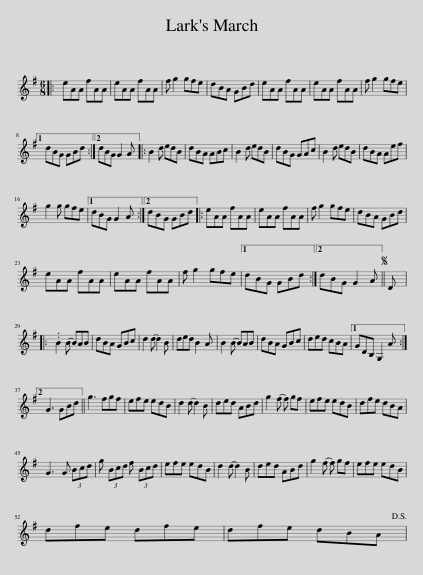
X:1
L:1/8
M:6/8
I:linebreak $
K:G
V:1 treble
V:1
|: eAA fAA | eAA fAA | f g2 gfe | dBA GBd | eAA fAA | %5
 eAA fAA | f g2 gfe |1$ dBG GBd :|2 dBG G2 A |: B2 d edB | %10
 dBA ABc | B2 d edB | dBG GAc | B2 d edB | dBA Aef |$ %15
 g2 g gfe |1 dBG G2 A :|2 dBG GBd |: eAA fAA | eAA fAA | %20
 f g2 gfe | dBA GBd |$ eAA fAA | eAA fAA | f g2 gfe |1 %25
 dBG GBd :|2 dBG G2 A ||S D |:$ .B2 (B B)AB | dBA GBc | %30
 d2 (d d2) B | ded B2 A | B2 (B B)AB | dBA GBc | ded cBA |1 %35
 GDB, G,2 A :|2$ G3 GBd || g3 fgf | efe edB | d2 (d d2) B | %40
 ded ABd | g2 (f f) gf | efe edB | dfe dBA |$ G3 G (3Bcd | %45
 g (3Bcd f (3Bcd | efe edB | d2 (d d2) B | ded ABd | g2 (f f) gf | %50
 efe edB |$ dfe dfe | dfe dBA!D.S.! | %53
